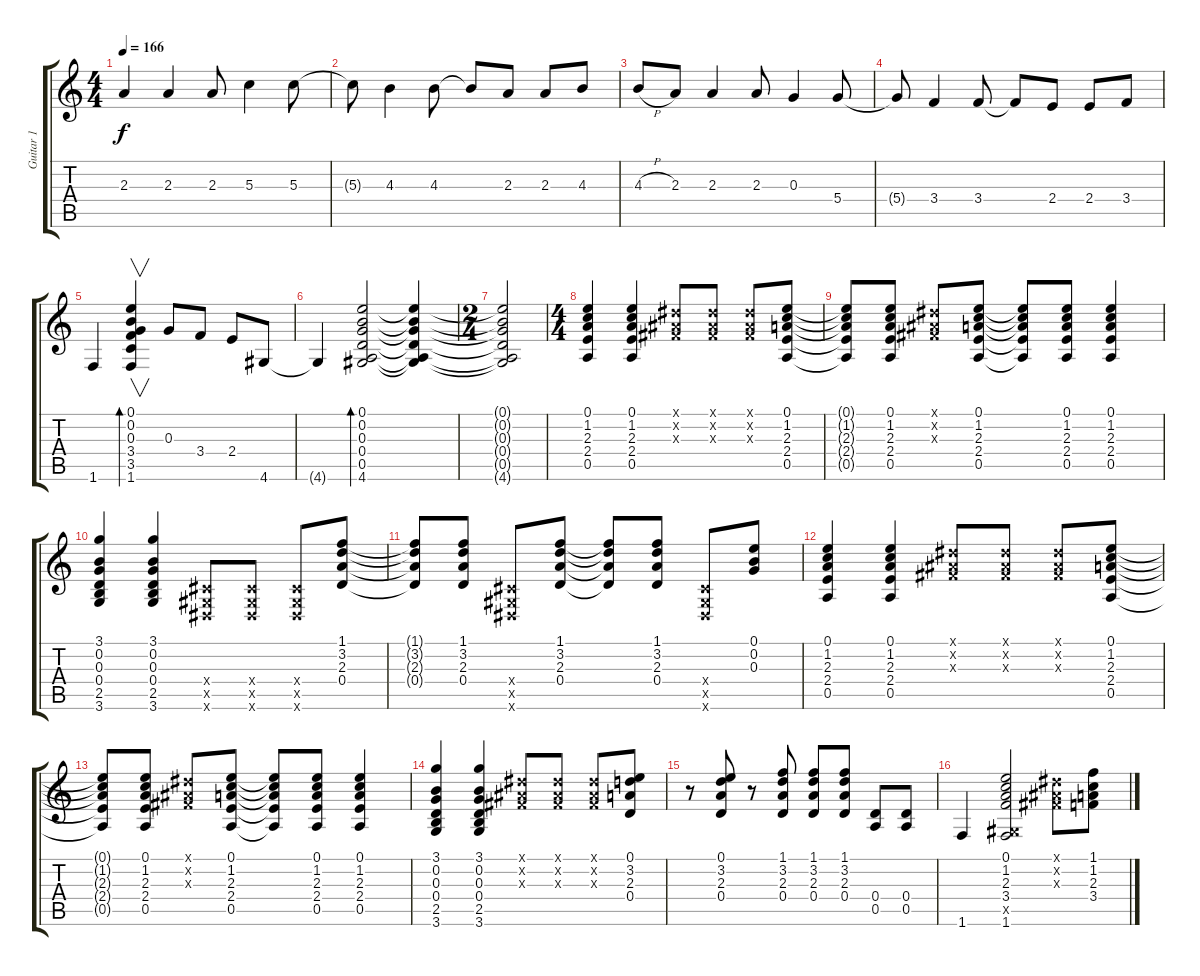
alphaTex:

\track ("Guitar 1" "Guitar 1") {instrument distortionguitar}
\staff {score tabs}
\tuning (E4 B3 G3 D3 A2 E2) {hide}
\ts (4 4)
\tempo 166
\clef g2
\ks c
2.3.4{dy f instrument distortionguitar} 2.3.4 2.3.8 5.3.4 5.3.8 |
5.3{t}.8 4.3.4 4.3.8 4.3{t}.8 2.3.8 2.3.8 4.3.8 |
4.3{h}.8 2.3.8 2.3.4 2.3.8 0.3.4 5.4.8 |
5.4{t}.8 3.4.4 3.4.8 3.4{t}.8 2.4.8 2.4.8 3.4.8 |
1.6.4 (0.1 0.2 0.3 3.4 3.5 1.6).4{v bd 480} 0.3.8 3.4.8 2.4.8 4.6.8 |
4.6{t}.4 (0.1 0.2 0.3 0.4 0.5 4.6).2{bd 480} (0.1{t} 0.2{t} 0.3{t} 0.4{t} 0.5{t} 4.6{t}).4 |
\ts (2 4)
(0.1{t} 0.2{t} 0.3{t} 0.4{t} 0.5{t} 4.6{t}).2 |
\ts (4 4)
(0.1 1.2 2.3 2.4 0.5).4 (0.1 1.2 2.3 2.4 0.5).4 (-1.1{x} -1.2{x} -1.3{x}).8 (-1.1{x} -1.2{x} -1.3{x}).8 (-1.1{x} -1.2{x} -1.3{x}).8 (0.1 1.2 2.3 2.4 0.5).8 |
(0.1{t} 1.2{t} 2.3{t} 2.4{t} 0.5{t}).8 (0.1 1.2 2.3 2.4 0.5).8 (-1.1{x} -1.2{x} -1.3{x}).8 (0.1 1.2 2.3 2.4 0.5).8 (0.1{t} 1.2{t} 2.3{t} 2.4{t} 0.5{t}).8 (0.1 1.2 2.3 2.4 0.5).8 (0.1 1.2 2.3 2.4 0.5).4 |
(3.1 0.2 0.3 0.4 2.5 3.6).4 (3.1 0.2 0.3 0.4 2.5 3.6).4 (-1.4{x} -1.5{x} -1.6{x}).8 (-1.4{x} -1.5{x} -1.6{x}).8 (-1.4{x} -1.5{x} -1.6{x}).8 (1.1 3.2 2.3 0.4).8 |
(1.1{t} 3.2{t} 2.3{t} 0.4{t}).8 (1.1 3.2 2.3 0.4).8 (-1.4{x} -1.5{x} -1.6{x}).8 (1.1 3.2 2.3 0.4).8 (1.1{t} 3.2{t} 2.3{t} 0.4{t}).8 (1.1 3.2 2.3 0.4).8 (-1.4{x} -1.5{x} -1.6{x}).8 (0.1 0.2 0.3).8 |
(0.1 1.2 2.3 2.4 0.5).4 (0.1 1.2 2.3 2.4 0.5).4 (-1.1{x} -1.2{x} -1.3{x}).8 (-1.1{x} -1.2{x} -1.3{x}).8 (-1.1{x} -1.2{x} -1.3{x}).8 (0.1 1.2 2.3 2.4 0.5).8 |
(0.1{t} 1.2{t} 2.3{t} 2.4{t} 0.5{t}).8 (0.1 1.2 2.3 2.4 0.5).8 (-1.1{x} -1.2{x} -1.3{x}).8 (0.1 1.2 2.3 2.4 0.5).8 (0.1{t} 1.2{t} 2.3{t} 2.4{t} 0.5{t}).8 (0.1 1.2 2.3 2.4 0.5).8 (0.1 1.2 2.3 2.4 0.5).4 |
(3.1 0.2 0.3 0.4 2.5 3.6).4 (3.1 0.2 0.3 0.4 2.5 3.6).4 (-1.1{x} -1.2{x} -1.3{x}).8 (-1.1{x} -1.2{x} -1.3{x}).8 (-1.1{x} -1.2{x} -1.3{x}).8 (0.1 3.2 2.3 0.4).8 |
r.8 (0.1 3.2 2.3 0.4).8 r.8 (1.1 3.2 2.3 0.4).8 (1.1 3.2 2.3 0.4).8 (1.1 3.2 2.3 0.4).8 (0.4 0.5).8 (0.4 0.5).8 |
1.6.4 (0.1 1.2 2.3 3.4 -1.5{x} 1.6).2 (-1.1{x} -1.2{x} -1.3{x}).8 (1.1 1.2 2.3 3.4).8
